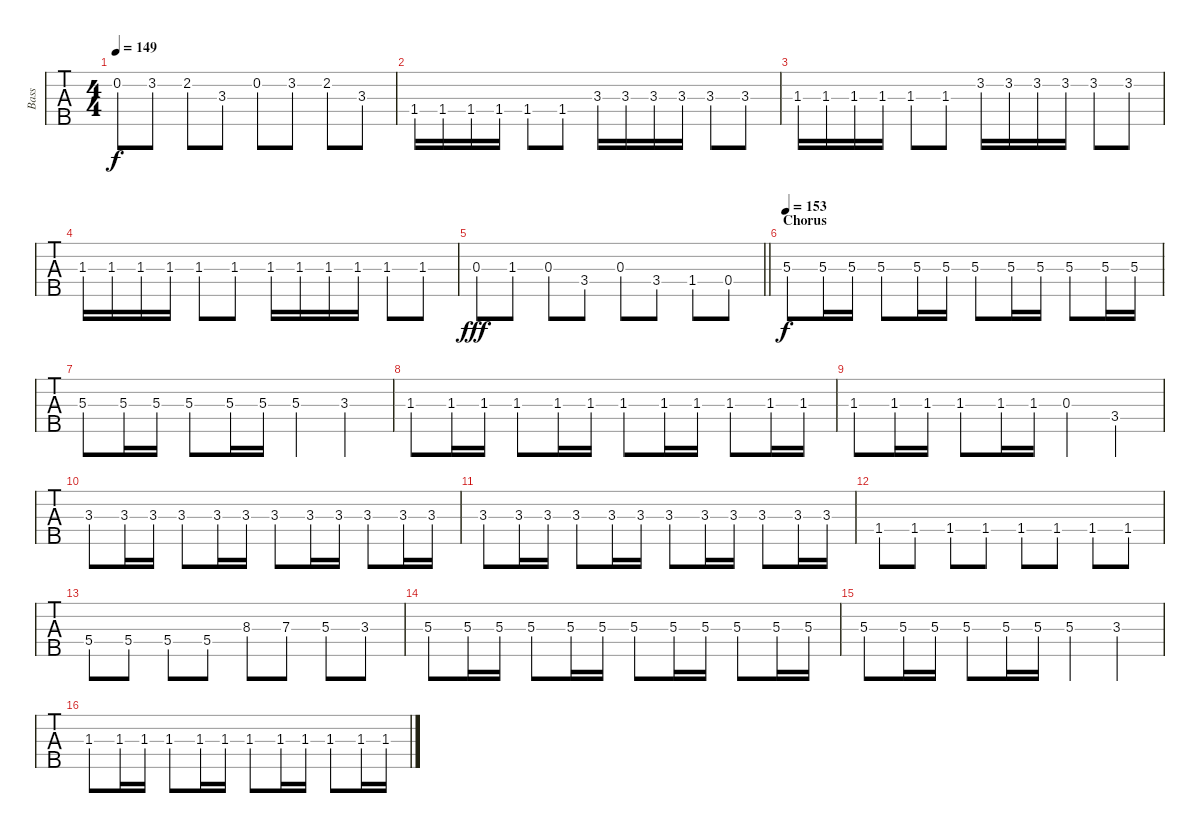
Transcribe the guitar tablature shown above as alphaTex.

\track ("Bass" "Bass") {instrument electricbassfinger}
\staff {tabs}
\tuning (Gb2 Db2 Ab1 Eb1 Bb0) {hide}
\ts (4 4)
\tempo 149
\clef f4
\ks c
0.2.8{dy f} 3.2.8 2.2.8 3.3.8 0.2.8 3.2.8 2.2.8 3.3.8 |
1.4.16 1.4.16 1.4.16 1.4.16 1.4.8 1.4.8 3.3.16 3.3.16 3.3.16 3.3.16 3.3.8 3.3.8 |
1.3.16 1.3.16 1.3.16 1.3.16 1.3.8 1.3.8 3.2.16 3.2.16 3.2.16 3.2.16 3.2.8 3.2.8 |
1.3.16 1.3.16 1.3.16 1.3.16 1.3.8 1.3.8 1.3.16 1.3.16 1.3.16 1.3.16 1.3.8 1.3.8 |
\barLineRight lightlight
0.3.8{dy fff} 1.3.8 0.3.8 3.4.8 0.3.8 3.4.8 1.4.8 0.4.8 |
\section ("" "Chorus")
\tempo 153
5.3.8{dy f} 5.3.16 5.3.16 5.3.8 5.3.16 5.3.16 5.3.8 5.3.16 5.3.16 5.3.8 5.3.16 5.3.16 |
5.3.8 5.3.16 5.3.16 5.3.8 5.3.16 5.3.16 5.3.4 3.3.4 |
1.3.8 1.3.16 1.3.16 1.3.8 1.3.16 1.3.16 1.3.8 1.3.16 1.3.16 1.3.8 1.3.16 1.3.16 |
1.3.8 1.3.16 1.3.16 1.3.8 1.3.16 1.3.16 0.3.4 3.4.4 |
3.3.8 3.3.16 3.3.16 3.3.8 3.3.16 3.3.16 3.3.8 3.3.16 3.3.16 3.3.8 3.3.16 3.3.16 |
3.3.8 3.3.16 3.3.16 3.3.8 3.3.16 3.3.16 3.3.8 3.3.16 3.3.16 3.3.8 3.3.16 3.3.16 |
1.4.8 1.4.8 1.4.8 1.4.8 1.4.8 1.4.8 1.4.8 1.4.8 |
5.4.8 5.4.8 5.4.8 5.4.8 8.3.8 7.3.8 5.3.8 3.3.8 |
5.3.8 5.3.16 5.3.16 5.3.8 5.3.16 5.3.16 5.3.8 5.3.16 5.3.16 5.3.8 5.3.16 5.3.16 |
5.3.8 5.3.16 5.3.16 5.3.8 5.3.16 5.3.16 5.3.4 3.3.4 |
1.3.8 1.3.16 1.3.16 1.3.8 1.3.16 1.3.16 1.3.8 1.3.16 1.3.16 1.3.8 1.3.16 1.3.16
